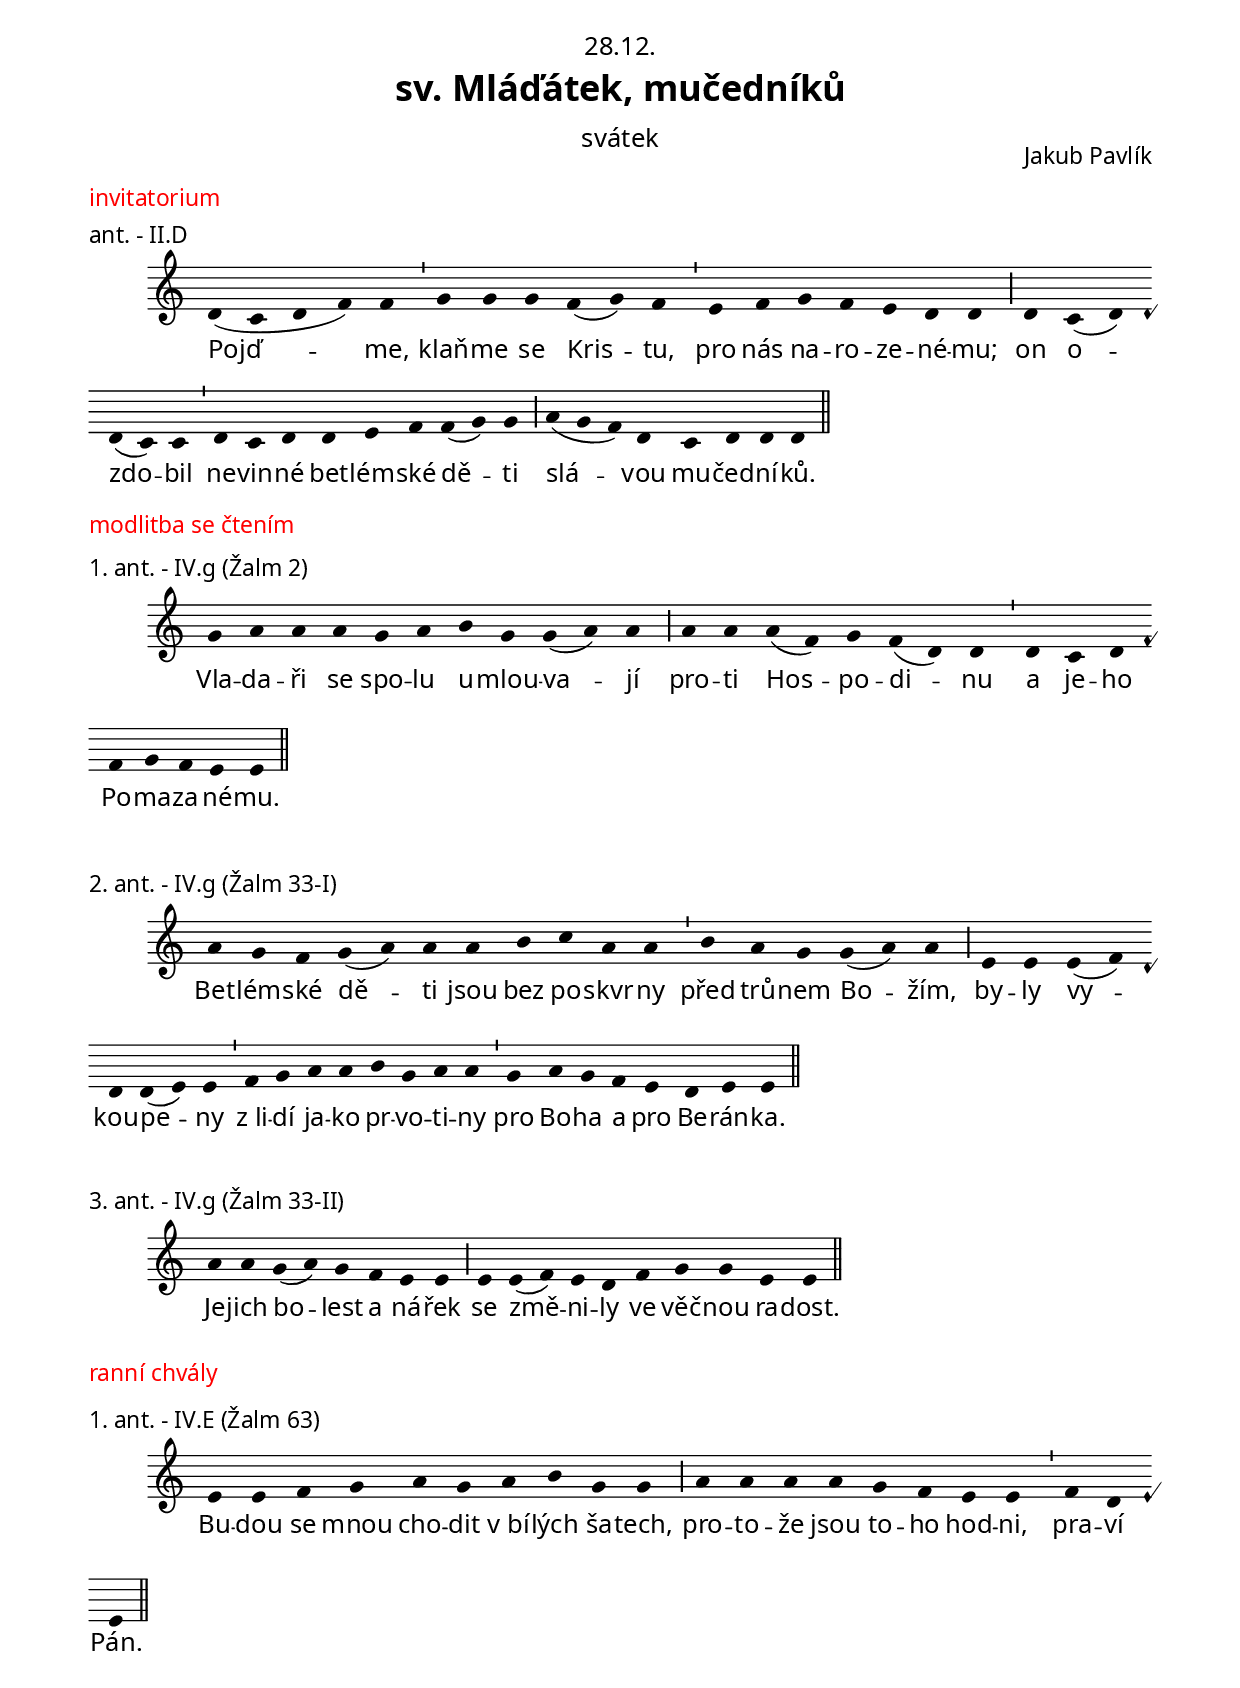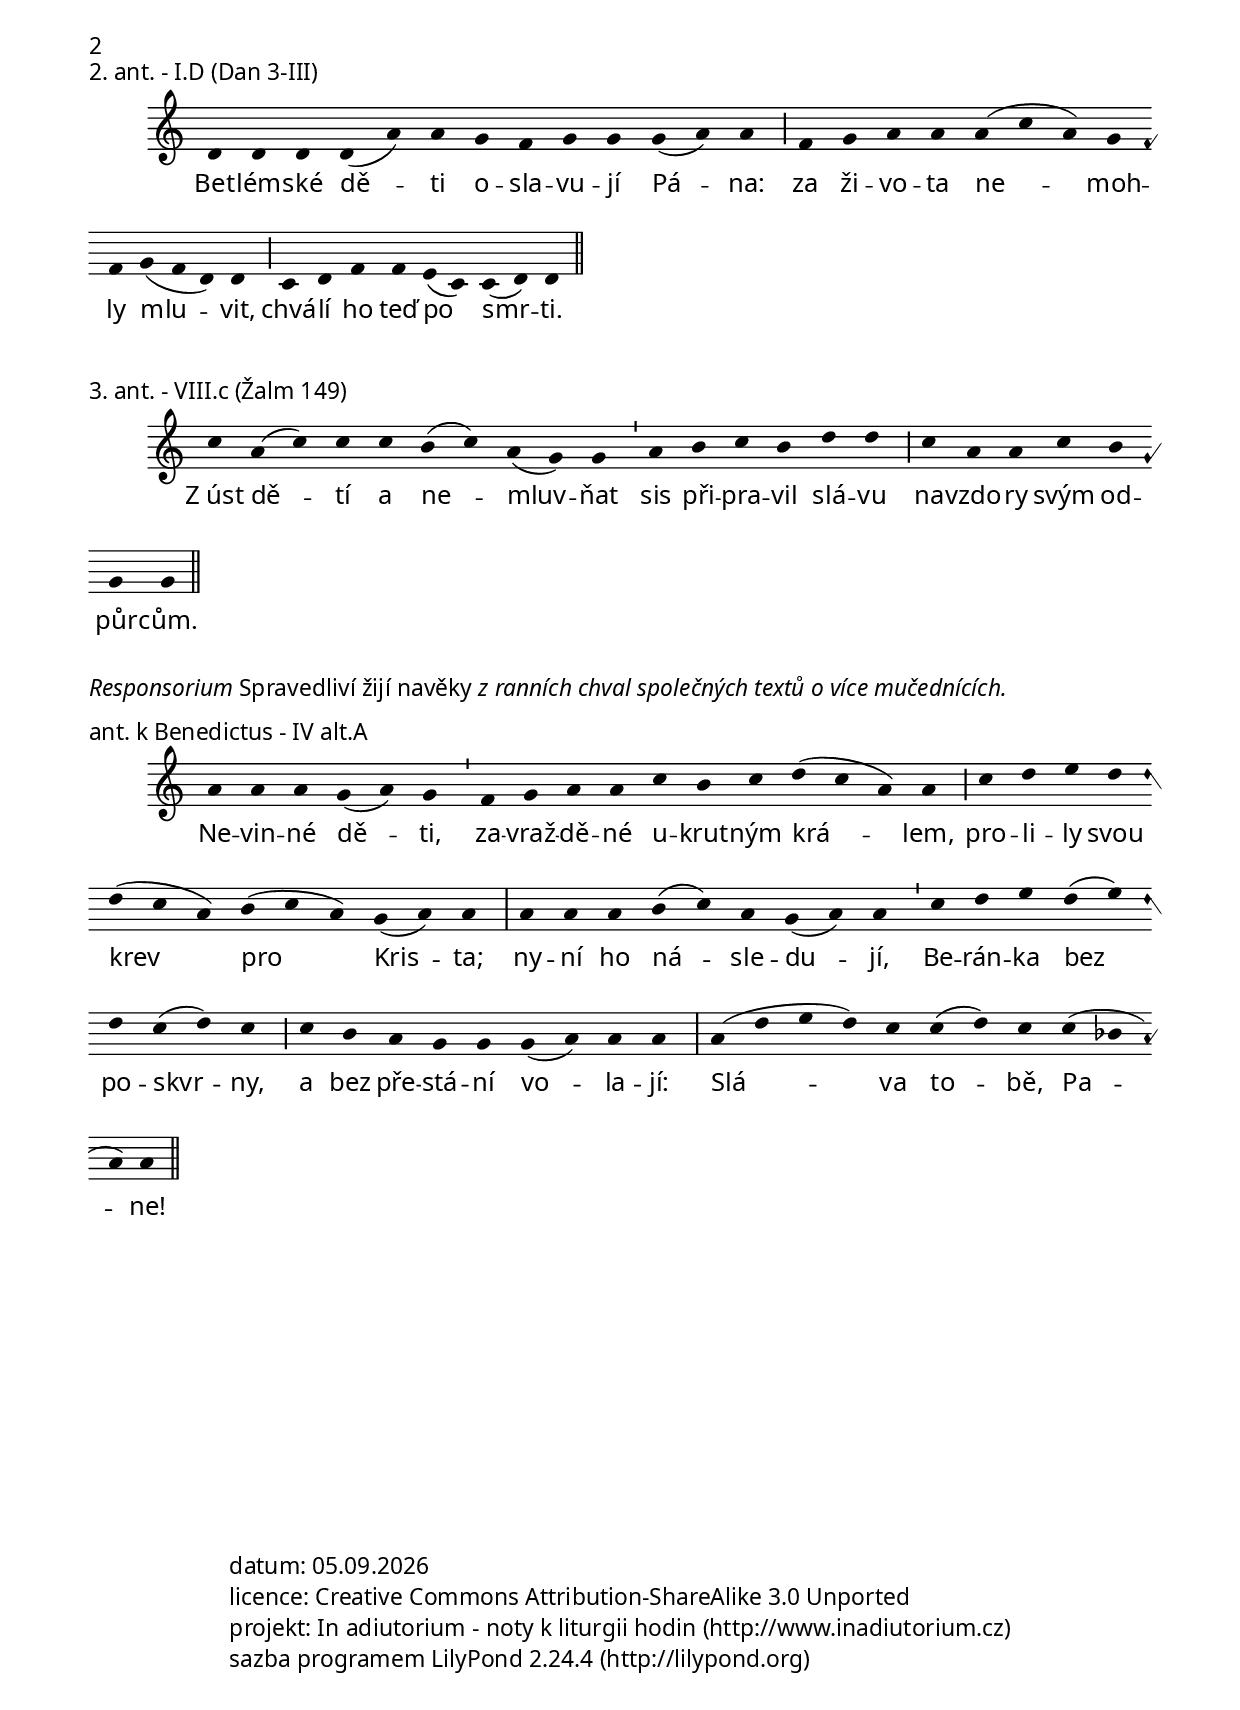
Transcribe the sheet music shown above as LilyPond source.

\version "2.16.0"

\include "../spolecne.ly"

\header {
  title = \markup\titleSvatek
            "sv. Mláďátek, mučedníků"
            "svátek"
            28.12.
  composer = "Jakub Pavlík"
}

\markup {\nadpisHodinka {"invitatorium"}}

\score {
  \relative c' {
    \choralniRezim
    d4( c d f) f \barMin g g g f( g) f \barMin e f g f e d d \barMaior
    d c( d) d( c) c \barMin d c d d e f f( g) g \barMaior
    a( g f) d c d d d \barFinalis
  }
  \addlyrics {
    Pojď -- me, klaň -- me se Kris -- tu, pro nás na -- ro -- ze -- né -- mu;
    on o -- zdo -- bil ne -- vin -- né bet -- lém -- ské dě -- ti
    slá -- vou mu -- čed -- ní -- ků.
  }
  \header {
    quid = "ant."
    modus = "II"
    differentia = "D"
    psalmus = ""
    placet = "spíš lépe"
    id = "invit"
    piece = \markup {\sestavTitulekBezZalmu}
  }
}

\markup {\nadpisHodinka {"modlitba se čtením"}}

\score {
  \relative c'' {
    \choralniRezim
    g a a a g a b g g( a) a \barMaior
    a a a( f) g f( d) d \barMin
    d c d f g f e e \barFinalis
  }
  \addlyrics {
    Vla -- da -- ři se spo -- lu u -- mlou -- va -- jí
    pro -- ti Hos -- po -- di -- nu
    a je -- ho Po -- ma -- za -- né -- mu.
  }
  \header {
    quid = "1. ant."
    modus = "IV"
    differentia = "g"
    psalmus = "Žalm 2"
    fial = "pust_triduum.ly#pa-mc-ant1?cast"
    id = "mc-a1"
    piece = \markup {\sestavTitulek}
  }
}

\score {
  \relative c'' {
    \choralniRezim
    a4 g f g( a) a a b c a a \barMin
    b a g g( a) a \barMaior
    e e e( f) d d( e) e \barMin
    f g a a b g a a \barMin
    g a g f e d e e \barFinalis
  }
  \addlyrics {
    Bet -- lém -- ské dě -- ti jsou bez po -- skvr -- ny
    před trů -- nem Bo -- žím,
    by -- ly vy -- kou -- pe -- ny
    z_li -- dí ja -- ko pr -- vo -- ti -- ny
    pro Bo -- ha a pro Be -- rán -- ka.
  }
  \header {
    quid = "2. ant."
    modus = "IV"
    differentia = "g"
    psalmus = "Žalm 33-I"
    id = "mc-a2"
    piece = \markup {\sestavTitulek}
  }
}

\score {
  \relative c'' {
    \choralniRezim
    a4 a g( a) g f e e \barMaior
    e e( f) e d f g g e e \barFinalis
  }
  \addlyrics {
    Je -- jich bo -- lest a ná -- řek
    se změ -- ni -- ly ve věč -- nou ra -- dost.
  }
  \header {
    quid = "3. ant."
    modus = "IV"
    differentia = "g"
    psalmus = "Žalm 33-II"
    id = "mc-a3"
    piece = \markup {\sestavTitulek}
  }
}

\markup {\nadpisHodinka {"ranní chvály"}}

\score {
  \relative c' {
    \choralniRezim
    e4 e f g a g a b g g \barMaior
    a a a a g f e e \barMin f d e \barFinalis
  }
  \addlyrics {
    Bu -- dou se mnou cho -- dit v_bí -- lých ša -- tech,
    pro -- to -- že jsou to -- ho hod -- ni, pra -- ví Pán.
  }
  \header {
    quid = "1. ant."
    modus = "IV"
    differentia = "E"
    psalmus = "Žalm 63"
    id = "rch-a1"
    piece = \markup {\sestavTitulek}
  }
}

\score {
  \relative c' {
    \choralniRezim
    d4 d d d( a') a g f g g g( a) a \barMaior
    f g a a a( c a) g f g( f d) d \barMaior
    c d f f e( c) c( d) d \barFinalis
  }
  \addlyrics {
    Bet -- lém -- ské dě -- ti o -- sla -- vu -- jí Pá -- na:
    za ži -- vo -- ta ne -- moh -- ly mlu -- vit,
    chvá -- lí ho teď po smr -- ti.
  }
  \header {
    quid = "2. ant."
    modus = "I"
    differentia = "D"
    psalmus = "Dan 3-III"
    id = "rch-a2"
    piece = \markup {\sestavTitulek}
  }
}

\score {
  \relative c'' {
    \choralniRezim
    c4 a( c) c c4 b( c) a( g) g \barMin
    a b c b d d \barMaior
    c a a c b g g \barFinalis
  }
  \addlyrics {
    Z_úst dě -- tí a ne -- mluv -- ňat
    sis při -- pra -- vil slá -- vu
    na -- vzdo -- ry svým od -- půr -- cům.
  }
  \header {
    quid = "3. ant."
    modus = "VIII"
    differentia = "c"
    psalmus = "Žalm 149"
    id = "rch-a3"
    fons = "zacatek ze zaltare, so 4.t., rch, 3.a."
    fial = "fial://antifony/tyden4_7sobota.ly#rch-ant3?zacatek=10&divisiones=ignore"
    piece = \markup {\sestavTitulek}
  }
}

\markup\italic{
  Responsorium \upright{Spravedliví žijí navěky}
  z ranních chval společných textů o více mučednících.
}

\score {
  \relative c'' {
    \choralniRezim
    a4 a a g( a) g \barMin
    f g a a c b c d( c a) a \barMaior
    c d e d d( c a) b( c a) g( a) a \barMax

    a a a b( c) a g( a) a \barMin
    c d e d( e) d c( d) c \barMaior
    c b a g g g( a) a a \barMax

    a( d e d) c c( d) c c( bes a) a \barFinalis
  }
  \addlyrics {
    Ne -- vin -- né dě -- ti,
    za -- vraž -- dě -- né u -- krut -- ným krá -- lem,
    pro -- li -- ly svou krev pro Kris -- ta;

    ny -- ní ho ná -- sle -- du -- jí,
    Be -- rán -- ka bez po -- skvr -- ny,
    a bez pře -- stá -- ní vo -- la -- jí:

    Slá -- va to -- bě, Pa -- ne!
  }
  \header {
    quid = "ant. k Benedictus"
    modus = "IV alt"
    differentia = "A"
    psalmus = ""
    id = "rch-aben"
    piece = \markup {\sestavTitulekBezZalmu}
  }
}